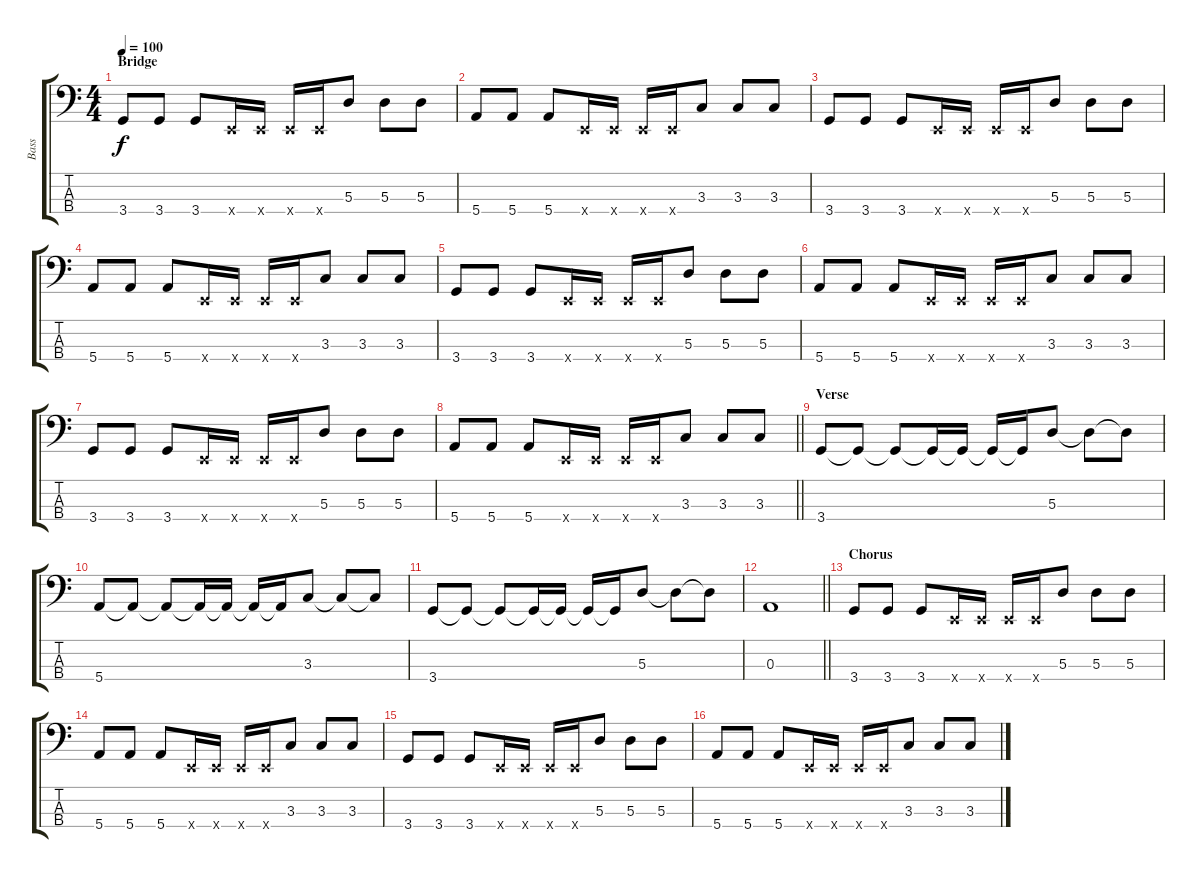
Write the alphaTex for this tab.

\track ("Bass" "Bass") {instrument electricbassfinger}
\staff {score tabs}
\tuning (G2 D2 A1 E1) {hide}
\ts (4 4)
\section ("" "Bridge")
\tempo 100
\clef f4
\ks c
3.4.8{dy f volume 16} 3.4.8 3.4.8 0.4{x}.16 0.4{x}.16 0.4{x}.16 0.4{x}.16 5.3.8 5.3.8 5.3.8 |
5.4.8 5.4.8 5.4.8 0.4{x}.16 0.4{x}.16 0.4{x}.16 0.4{x}.16 3.3.8 3.3.8 3.3.8 |
3.4.8 3.4.8 3.4.8 0.4{x}.16 0.4{x}.16 0.4{x}.16 0.4{x}.16 5.3.8 5.3.8 5.3.8 |
5.4.8 5.4.8 5.4.8 0.4{x}.16 0.4{x}.16 0.4{x}.16 0.4{x}.16 3.3.8 3.3.8 3.3.8 |
3.4.8 3.4.8 3.4.8 0.4{x}.16 0.4{x}.16 0.4{x}.16 0.4{x}.16 5.3.8 5.3.8 5.3.8 |
5.4.8 5.4.8 5.4.8 0.4{x}.16 0.4{x}.16 0.4{x}.16 0.4{x}.16 3.3.8 3.3.8 3.3.8 |
3.4.8 3.4.8 3.4.8 0.4{x}.16 0.4{x}.16 0.4{x}.16 0.4{x}.16 5.3.8 5.3.8 5.3.8 |
\barLineRight lightlight
5.4.8 5.4.8 5.4.8 0.4{x}.16 0.4{x}.16 0.4{x}.16 0.4{x}.16 3.3.8 3.3.8 3.3.8 |
\section ("" "Verse")
3.4.8 3.4{t}.8 3.4{t}.8 3.4{t}.16 3.4{t}.16 3.4{t}.16 3.4{t}.16 5.3.8 5.3{t}.8 5.3{t}.8 |
5.4.8 5.4{t}.8 5.4{t}.8 5.4{t}.16 5.4{t}.16 5.4{t}.16 5.4{t}.16 3.3.8 3.3{t}.8 3.3{t}.8 |
3.4.8 3.4{t}.8 3.4{t}.8 3.4{t}.16 3.4{t}.16 3.4{t}.16 3.4{t}.16 5.3.8 5.3{t}.8 5.3{t}.8 |
\barLineRight lightlight
0.3.1 |
\section ("" "Chorus")
3.4.8 3.4.8 3.4.8 0.4{x}.16 0.4{x}.16 0.4{x}.16 0.4{x}.16 5.3.8 5.3.8 5.3.8 |
5.4.8 5.4.8 5.4.8 0.4{x}.16 0.4{x}.16 0.4{x}.16 0.4{x}.16 3.3.8 3.3.8 3.3.8 |
3.4.8 3.4.8 3.4.8 0.4{x}.16 0.4{x}.16 0.4{x}.16 0.4{x}.16 5.3.8 5.3.8 5.3.8 |
5.4.8 5.4.8 5.4.8 0.4{x}.16 0.4{x}.16 0.4{x}.16 0.4{x}.16 3.3.8 3.3.8 3.3.8
